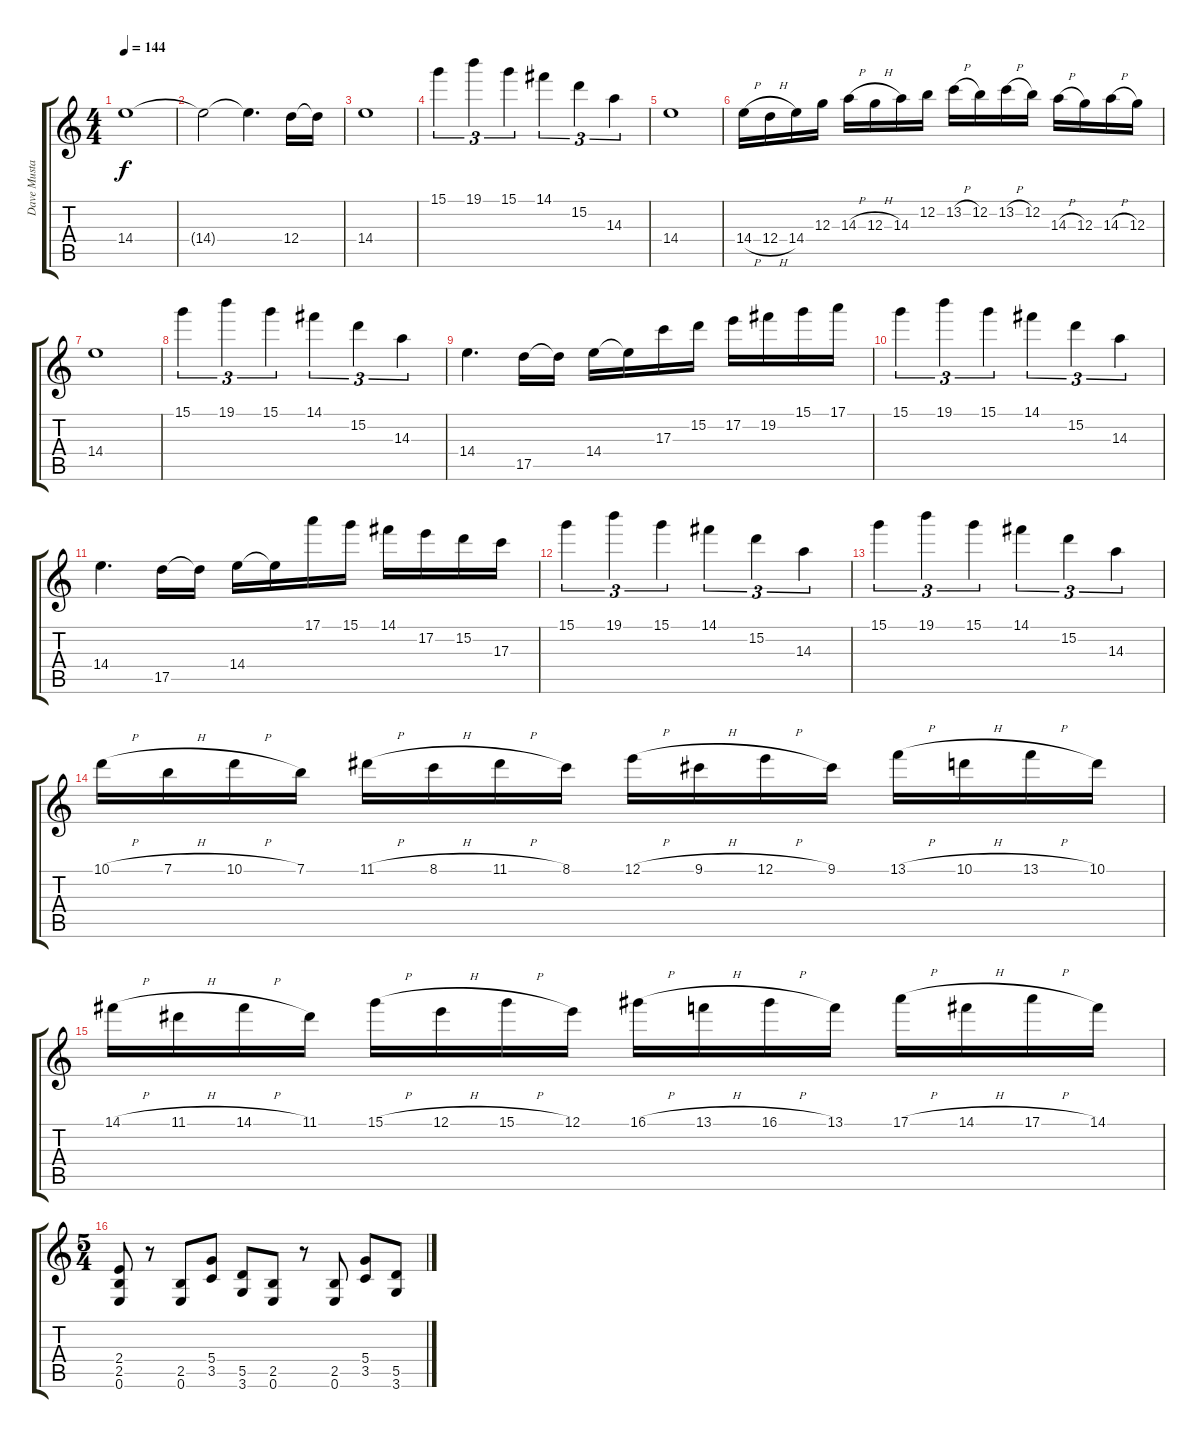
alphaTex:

\track ("Dave Mustaine" "Dave Musta") {instrument distortionguitar}
\staff {score tabs}
\tuning (E4 B3 G3 D3 A2 E2) {hide}
\ts (4 4)
\tempo 144
\clef g2
\ks c
14.4.1{dy f} |
14.4{t}.2 14.4{t}.4{d} 12.4.16 12.4{t}.16 |
14.4.1 |
15.1.4{tu (3 2)} 19.1.4{tu (3 2)} 15.1.4{tu (3 2)} 14.1.4{tu (3 2)} 15.2.4{tu (3 2)} 14.3.4{tu (3 2)} |
14.4.1 |
14.4{h}.16 12.4{h}.16 14.4.16 12.3.16 14.3{h}.16 12.3{h}.16 14.3.16 12.2.16 13.2{h}.16 12.2.16 13.2{h}.16 12.2.16 14.3{h}.16 12.3.16 14.3{h}.16 12.3.16 |
14.4.1 |
15.1.4{tu (3 2)} 19.1.4{tu (3 2)} 15.1.4{tu (3 2)} 14.1.4{tu (3 2)} 15.2.4{tu (3 2)} 14.3.4{tu (3 2)} |
14.4.4{d} 17.5.16 17.5{t}.16 14.4.16 14.4{t}.16 17.3.16 15.2.16 17.2.16 19.2.16 15.1.16 17.1.16 |
15.1.4{tu (3 2)} 19.1.4{tu (3 2)} 15.1.4{tu (3 2)} 14.1.4{tu (3 2)} 15.2.4{tu (3 2)} 14.3.4{tu (3 2)} |
14.4.4{d} 17.5.16 17.5{t}.16 14.4.16 14.4{t}.16 17.1.16 15.1.16 14.1.16 17.2.16 15.2.16 17.3.16 |
15.1.4{tu (3 2)} 19.1.4{tu (3 2)} 15.1.4{tu (3 2)} 14.1.4{tu (3 2)} 15.2.4{tu (3 2)} 14.3.4{tu (3 2)} |
15.1.4{tu (3 2)} 19.1.4{tu (3 2)} 15.1.4{tu (3 2)} 14.1.4{tu (3 2)} 15.2.4{tu (3 2)} 14.3.4{tu (3 2)} |
10.1{h}.16 7.1{h}.16 10.1{h}.16 7.1.16 11.1{h}.16 8.1{h}.16 11.1{h}.16 8.1.16 12.1{h}.16 9.1{h}.16 12.1{h}.16 9.1.16 13.1{h}.16 10.1{h}.16 13.1{h}.16 10.1.16 |
14.1{h}.16 11.1{h}.16 14.1{h}.16 11.1.16 15.1{h}.16 12.1{h}.16 15.1{h}.16 12.1.16 16.1{h}.16 13.1{h}.16 16.1{h}.16 13.1.16 17.1{h}.16 14.1{h}.16 17.1{h}.16 14.1.16 |
\ts (5 4)
(2.4 2.5 0.6).8 r.8 (2.5 0.6).8 (5.4 3.5).8 (5.5 3.6).8 (2.5 0.6).8 r.8 (2.5 0.6).8 (5.4 3.5).8 (5.5 3.6).8
